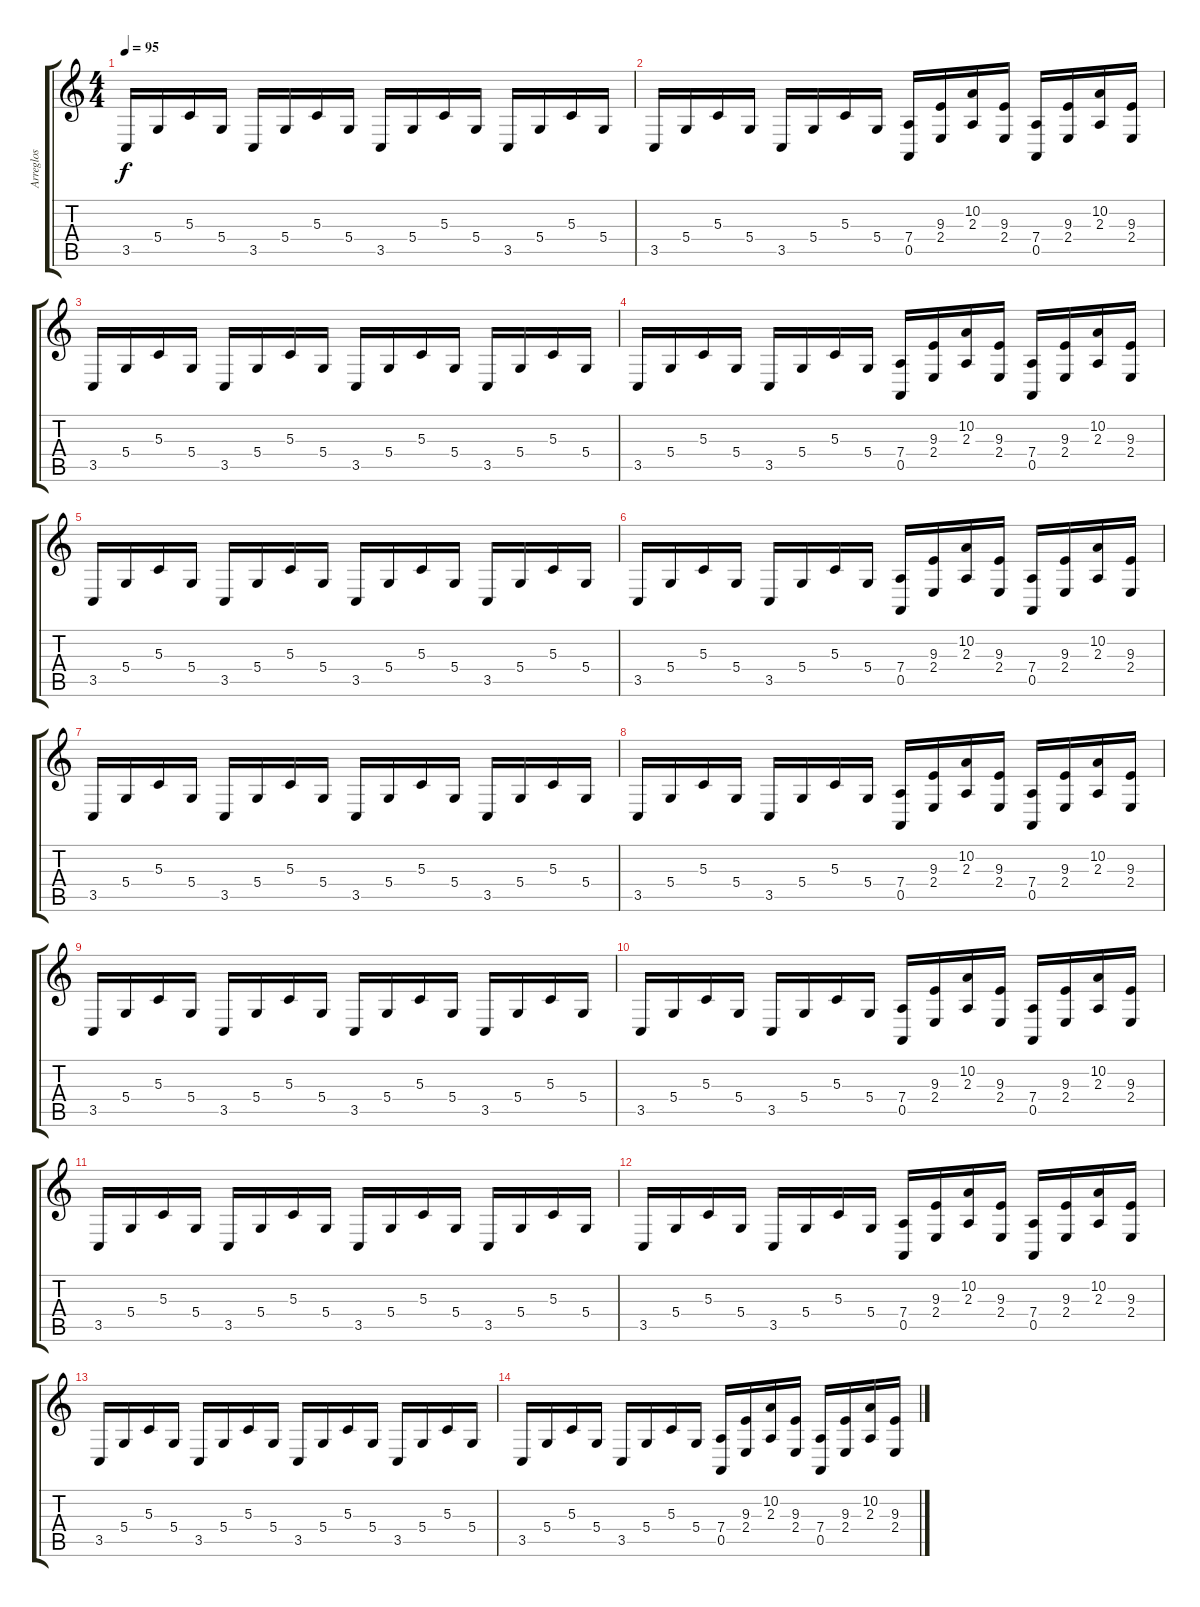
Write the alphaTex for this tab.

\track ("Arreglos" "Arreglos") {instrument pad1newage}
\staff {score tabs}
\tuning (E4 B3 G3 D3 A2 E2) {hide}
\ts (4 4)
\tempo 95
\clef g2
\ks c
3.5.16{dy f} 5.4.16 5.3.16 5.4.16 3.5.16 5.4.16 5.3.16 5.4.16 3.5.16 5.4.16 5.3.16 5.4.16 3.5.16 5.4.16 5.3.16 5.4.16 |
3.5.16 5.4.16 5.3.16 5.4.16 3.5.16 5.4.16 5.3.16 5.4.16 (7.4 0.5).16 (9.3 2.4).16 (10.2 2.3).16 (9.3 2.4).16 (7.4 0.5).16 (9.3 2.4).16 (10.2 2.3).16 (9.3 2.4).16 |
3.5.16 5.4.16 5.3.16 5.4.16 3.5.16 5.4.16 5.3.16 5.4.16 3.5.16 5.4.16 5.3.16 5.4.16 3.5.16 5.4.16 5.3.16 5.4.16 |
3.5.16 5.4.16 5.3.16 5.4.16 3.5.16 5.4.16 5.3.16 5.4.16 (7.4 0.5).16 (9.3 2.4).16 (10.2 2.3).16 (9.3 2.4).16 (7.4 0.5).16 (9.3 2.4).16 (10.2 2.3).16 (9.3 2.4).16 |
3.5.16 5.4.16 5.3.16 5.4.16 3.5.16 5.4.16 5.3.16 5.4.16 3.5.16 5.4.16 5.3.16 5.4.16 3.5.16 5.4.16 5.3.16 5.4.16 |
3.5.16 5.4.16 5.3.16 5.4.16 3.5.16 5.4.16 5.3.16 5.4.16 (7.4 0.5).16 (9.3 2.4).16 (10.2 2.3).16 (9.3 2.4).16 (7.4 0.5).16 (9.3 2.4).16 (10.2 2.3).16 (9.3 2.4).16 |
3.5.16 5.4.16 5.3.16 5.4.16 3.5.16 5.4.16 5.3.16 5.4.16 3.5.16 5.4.16 5.3.16 5.4.16 3.5.16 5.4.16 5.3.16 5.4.16 |
3.5.16 5.4.16 5.3.16 5.4.16 3.5.16 5.4.16 5.3.16 5.4.16 (7.4 0.5).16 (9.3 2.4).16 (10.2 2.3).16 (9.3 2.4).16 (7.4 0.5).16 (9.3 2.4).16 (10.2 2.3).16 (9.3 2.4).16 |
3.5.16 5.4.16 5.3.16 5.4.16 3.5.16 5.4.16 5.3.16 5.4.16 3.5.16 5.4.16 5.3.16 5.4.16 3.5.16 5.4.16 5.3.16 5.4.16 |
3.5.16 5.4.16 5.3.16 5.4.16 3.5.16 5.4.16 5.3.16 5.4.16 (7.4 0.5).16 (9.3 2.4).16 (10.2 2.3).16 (9.3 2.4).16 (7.4 0.5).16 (9.3 2.4).16 (10.2 2.3).16 (9.3 2.4).16 |
3.5.16 5.4.16 5.3.16 5.4.16 3.5.16 5.4.16 5.3.16 5.4.16 3.5.16 5.4.16 5.3.16 5.4.16 3.5.16 5.4.16 5.3.16 5.4.16 |
3.5.16 5.4.16 5.3.16 5.4.16 3.5.16 5.4.16 5.3.16 5.4.16 (7.4 0.5).16 (9.3 2.4).16 (10.2 2.3).16 (9.3 2.4).16 (7.4 0.5).16 (9.3 2.4).16 (10.2 2.3).16 (9.3 2.4).16 |
3.5.16 5.4.16 5.3.16 5.4.16 3.5.16 5.4.16 5.3.16 5.4.16 3.5.16 5.4.16 5.3.16 5.4.16 3.5.16 5.4.16 5.3.16 5.4.16 |
3.5.16 5.4.16 5.3.16 5.4.16 3.5.16 5.4.16 5.3.16 5.4.16 (7.4 0.5).16 (9.3 2.4).16 (10.2 2.3).16 (9.3 2.4).16 (7.4 0.5).16 (9.3 2.4).16 (10.2 2.3).16 (9.3 2.4).16
